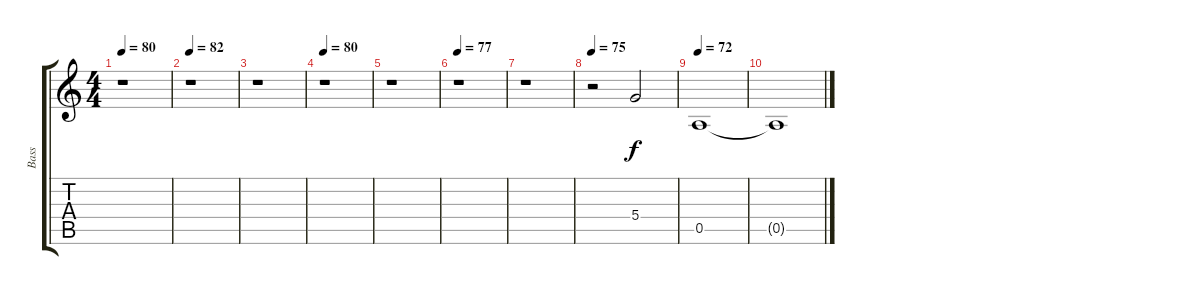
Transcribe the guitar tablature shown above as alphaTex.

\track ("Bass" "Bass") {instrument electricbasspick}
\staff {score tabs}
\tuning (E4 B3 G3 D3 A2 E2) {hide}
\ts (4 4)
\tempo 80
\clef g2
\ks c
r.1{dy f} |
\tempo 82
r.1 |
r.1 |
\tempo 80
r.1 |
r.1 |
\tempo 77
r.1 |
r.1 |
\tempo 75
r.2 5.4.2{volume 10} |
\tempo 72
0.5.1 |
0.5{t}.1
